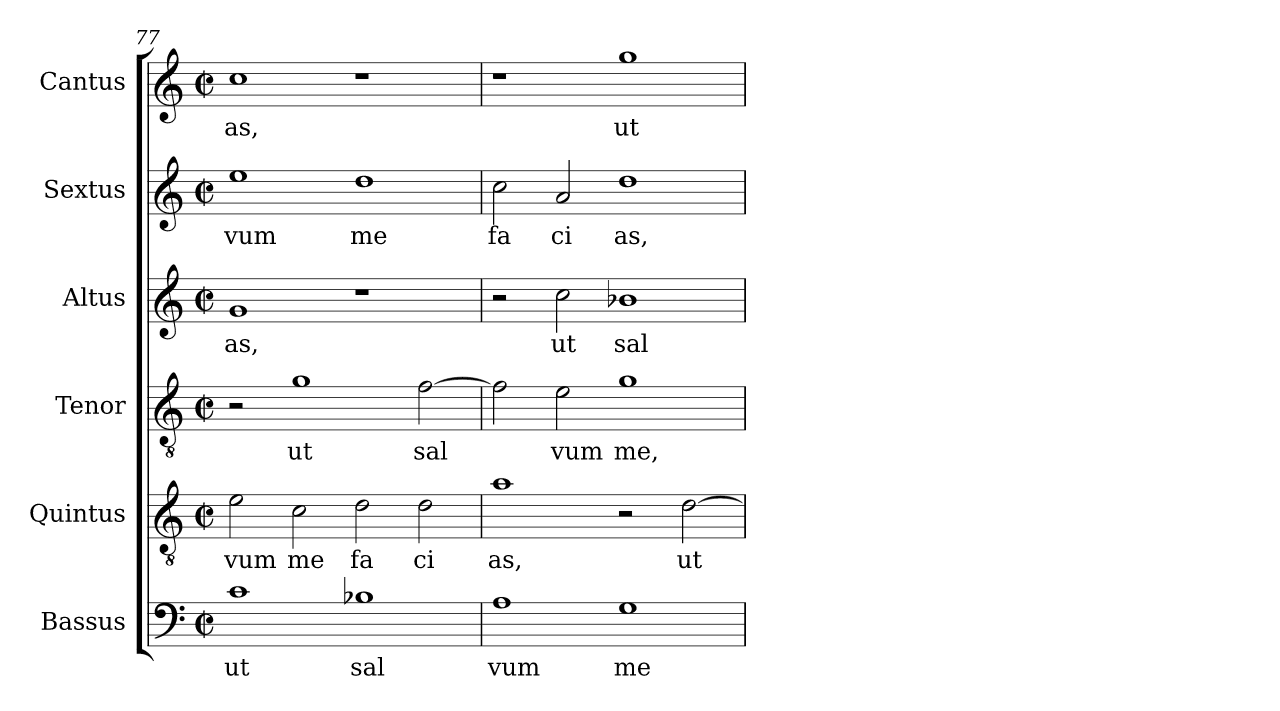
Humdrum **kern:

**kern	**text	**kern	**text	**kern	**text	**kern	**text	**kern	**text	**kern	**text
*part6	*part6	*part5	*part5	*part4	*part4	*part3	*part3	*part2	*part2	*part1	*part1
*staff6	*staff6	*staff5	*staff5	*staff4	*staff4	*staff3	*staff3	*staff2	*staff2	*staff1	*staff1
*I"Bassus	*	*I"Quintus	*	*I"Tenor	*	*I"Altus	*	*I"Sextus	*	*I"Cantus	*
!!LO:PB:g=z
*clefF4	*	*clefGv2	*	*clefGv2	*	*clefG2	*	*clefG2	*	*clefG2	*
*k[]	*	*k[]	*	*k[]	*	*k[]	*	*k[]	*	*k[]	*
*C:	*	*C:	*	*C:	*	*C:	*	*C:	*	*C:	*
*M2/2	*	*M2/2	*	*M2/2	*	*M2/2	*	*M2/2	*	*M2/2	*
*met(c|)	*	*met(c|)	*	*met(c|)	*	*met(c|)	*	*met(c|)	*	*met(c|)	*
=77	=77	=77	=77	=77	=77	=77	=77	=77	=77	=77	=77
!	!LO:LY:b:cj	!	!LO:LY:b:cj	!	!	!	!LO:LY:b:cj	!	!LO:LY:b:cj	!	!LO:LY:b:cj
1c	ut	2e\	-vum	2r	.	1g	-as,	1ee	vum	1cc	-as,
!	!	!	!LO:LY:b:cj	!	!LO:LY:b:cj	!	!	!	!	!	!
.	.	2c\	me	1g	ut	.	.	.	.	.	.
!	!LO:LY:b:cj	!	!LO:LY:b:cj	!	!	!	!	!	!LO:LY:b:cj	!	!
1B-X	sal	2d\	fa	.	.	1r	.	1dd	me	1r	.
!	!	!	!LO:LY:b:cj	!	!LO:LY:b:cj	!	!	!	!	!	!
.	.	2d\	ci	[>2f\	sal	.	.	.	.	.	.
=78	=78	=78	=78	=78	=78	=78	=78	=78	=78	=78	=78
!	!LO:LY:b:cj	!	!LO:LY:b:cj	!	!LO:LY:b:cj	!	!	!	!LO:LY:b:cj	!	!
1A	vum	1a	as,	2f\]	.	2r	.	2cc\	fa	1r	.
!	!	!	!	!	!LO:LY:b:cj	!	!LO:LY:b:cj	!	!LO:LY:b:cj	!	!
.	.	.	.	2e\	vum	2cc\	ut	2a/	ci	.	.
!	!LO:LY:b:cj	!	!	!	!LO:LY:b:cj	!	!LO:LY:b:cj	!	!LO:LY:b:cj	!	!LO:LY:b:cj
1G	me	2r	.	1g	me,	1b-X	sal-	1dd	as,	1gg	ut
!	!	!	!LO:LY:b:cj	!	!	!	!	!	!	!	!
.	.	[>2d\	ut	.	.	.	.	.	.	.	.
=	=	=	=	=	=	=	=	=	=	=	=
*-	*-	*-	*-	*-	*-	*-	*-	*-	*-	*-	*-
